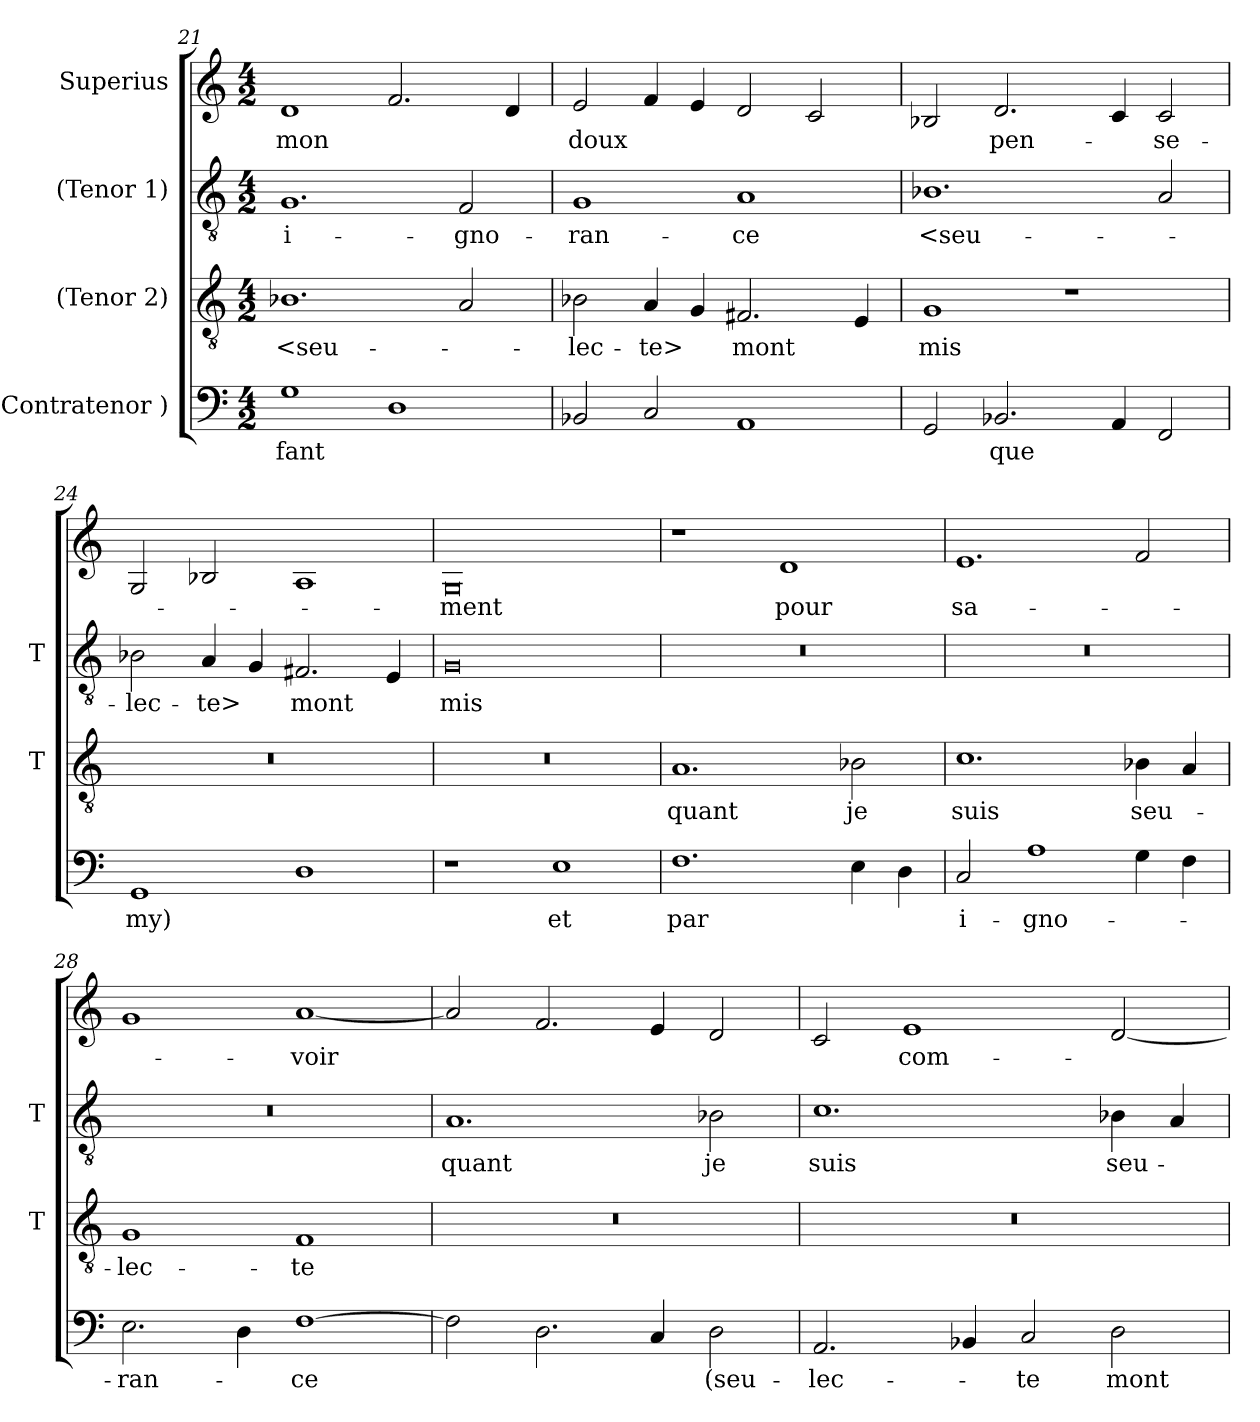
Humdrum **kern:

**kern	**text	**kern	**text	**kern	**text	**kern	**text
*part4	*part4	*part3	*part3	*part2	*part2	*part1	*part1
*staff4	*staff4	*staff3	*staff3	*staff2	*staff2	*staff1	*staff1
*I"(Contratenor )	*	*I"(Tenor 2)	*	*I"(Tenor 1)	*	*I"Superius	*
*	*	*I'T	*	*I'T	*	*	*
*clefF4	*	*clefGv2	*	*clefGv2	*	*clefG2	*
*M4/2	*	*M4/2	*	*M4/2	*	*M4/2	*
=21	=21	=21	=21	=21	=21	=21	=21
1G	-fant	1.B-X	<seu-	1.G	i-	1d	-mon
1D	.	.	.	.	.	2.f	.
.	.	2A	.	2F	-gno-	.	.
.	.	.	.	.	.	4d	.
=22	=22	=22	=22	=22	=22	=22	=22
2BB-X	.	2B-X	-lec-	1G	-ran-	2e	-doux
2C	.	4A	-te>	.	.	4f	.
.	.	4G	.	.	.	4e	.
1AA	.	2.F#X	-mont	1A	-ce	2d	.
.	.	.	.	.	.	2c	.
.	.	4E	.	.	.	.	.
=23	=23	=23	=23	=23	=23	=23	=23
2GG	.	1G	-mis	1.B-X	<seu-	2B-X	.
2.BB-X	-que	.	.	.	.	2.d	pen-
.	.	1r	.	.	.	.	.
4AA	.	.	.	.	.	4c	.
2FF	.	.	.	2A	.	2c	-se-
=24	=24	=24	=24	=24	=24	=24	=24
1GG	-my)	0r	.	2B-X	-lec-	2G	.
.	.	.	.	4A	-te>	2B-X	.
.	.	.	.	4G	.	.	.
1D	.	.	.	2.F#X	-mont	1A	.
.	.	.	.	4E	.	.	.
=25	=25	=25	=25	=25	=25	=25	=25
1r	.	0r	.	0G	-mis	0G	-ment
1E	-et	.	.	.	.	.	.
=26	=26	=26	=26	=26	=26	=26	=26
1.F	-par	1.A	-quant	0r	.	1r	.
.	.	.	.	.	.	1d	-pour
4E	.	2B-X	-je	.	.	.	.
4D	.	.	.	.	.	.	.
=27	=27	=27	=27	=27	=27	=27	=27
2C	i-	1.c	-suis	0r	.	1.e	sa-
1A	-gno-	.	.	.	.	.	.
4G	.	4B-X	seu-	.	.	2f	.
4F	.	4A	.	.	.	.	.
=28	=28	=28	=28	=28	=28	=28	=28
2.E	-ran-	1G	-lec-	0r	.	1g	.
4D	.	.	.	.	.	.	.
[1F	-ce	1F	-te	.	.	[1a	-voir
=29	=29	=29	=29	=29	=29	=29	=29
2F]	.	0r	.	1.A	-quant	2a]	.
2.D	.	.	.	.	.	2.f	.
4C	.	.	.	.	.	4e	.
2D	(seu-	.	.	2B-X	-je	2d	.
=30	=30	=30	=30	=30	=30	=30	=30
2.AA	-lec-	0r	.	1.c	-suis	2c	.
.	.	.	.	.	.	1e	com-
4BB-X	.	.	.	.	.	.	.
2C	-te	.	.	.	.	.	.
2D	-mont	.	.	4B-X	seu-	[2d	.
.	.	.	.	4A	.	.	.
=	=	=	=	=	=	=	=
*-	*-	*-	*-	*-	*-	*-	*-
